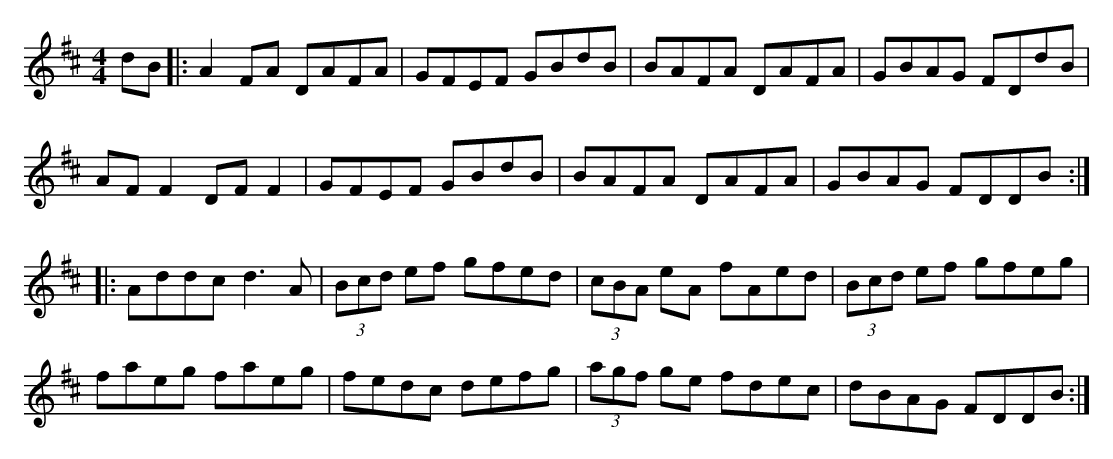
X:1
M:4/4
K:D
dB|:A2 FA DAFA|GFEF GBdB|BAFA DAFA|GBAG FDdB|
AF F2 DF F2|GFEF GBdB|BAFA DAFA|GBAG FDDB:|
|:Addc d3A|(3Bcd ef gfed|(3cBA eA fAed|(3Bcd ef gfeg|
faeg faeg|fedc defg|(3agf ge fdec|dBAG FDDB:|
